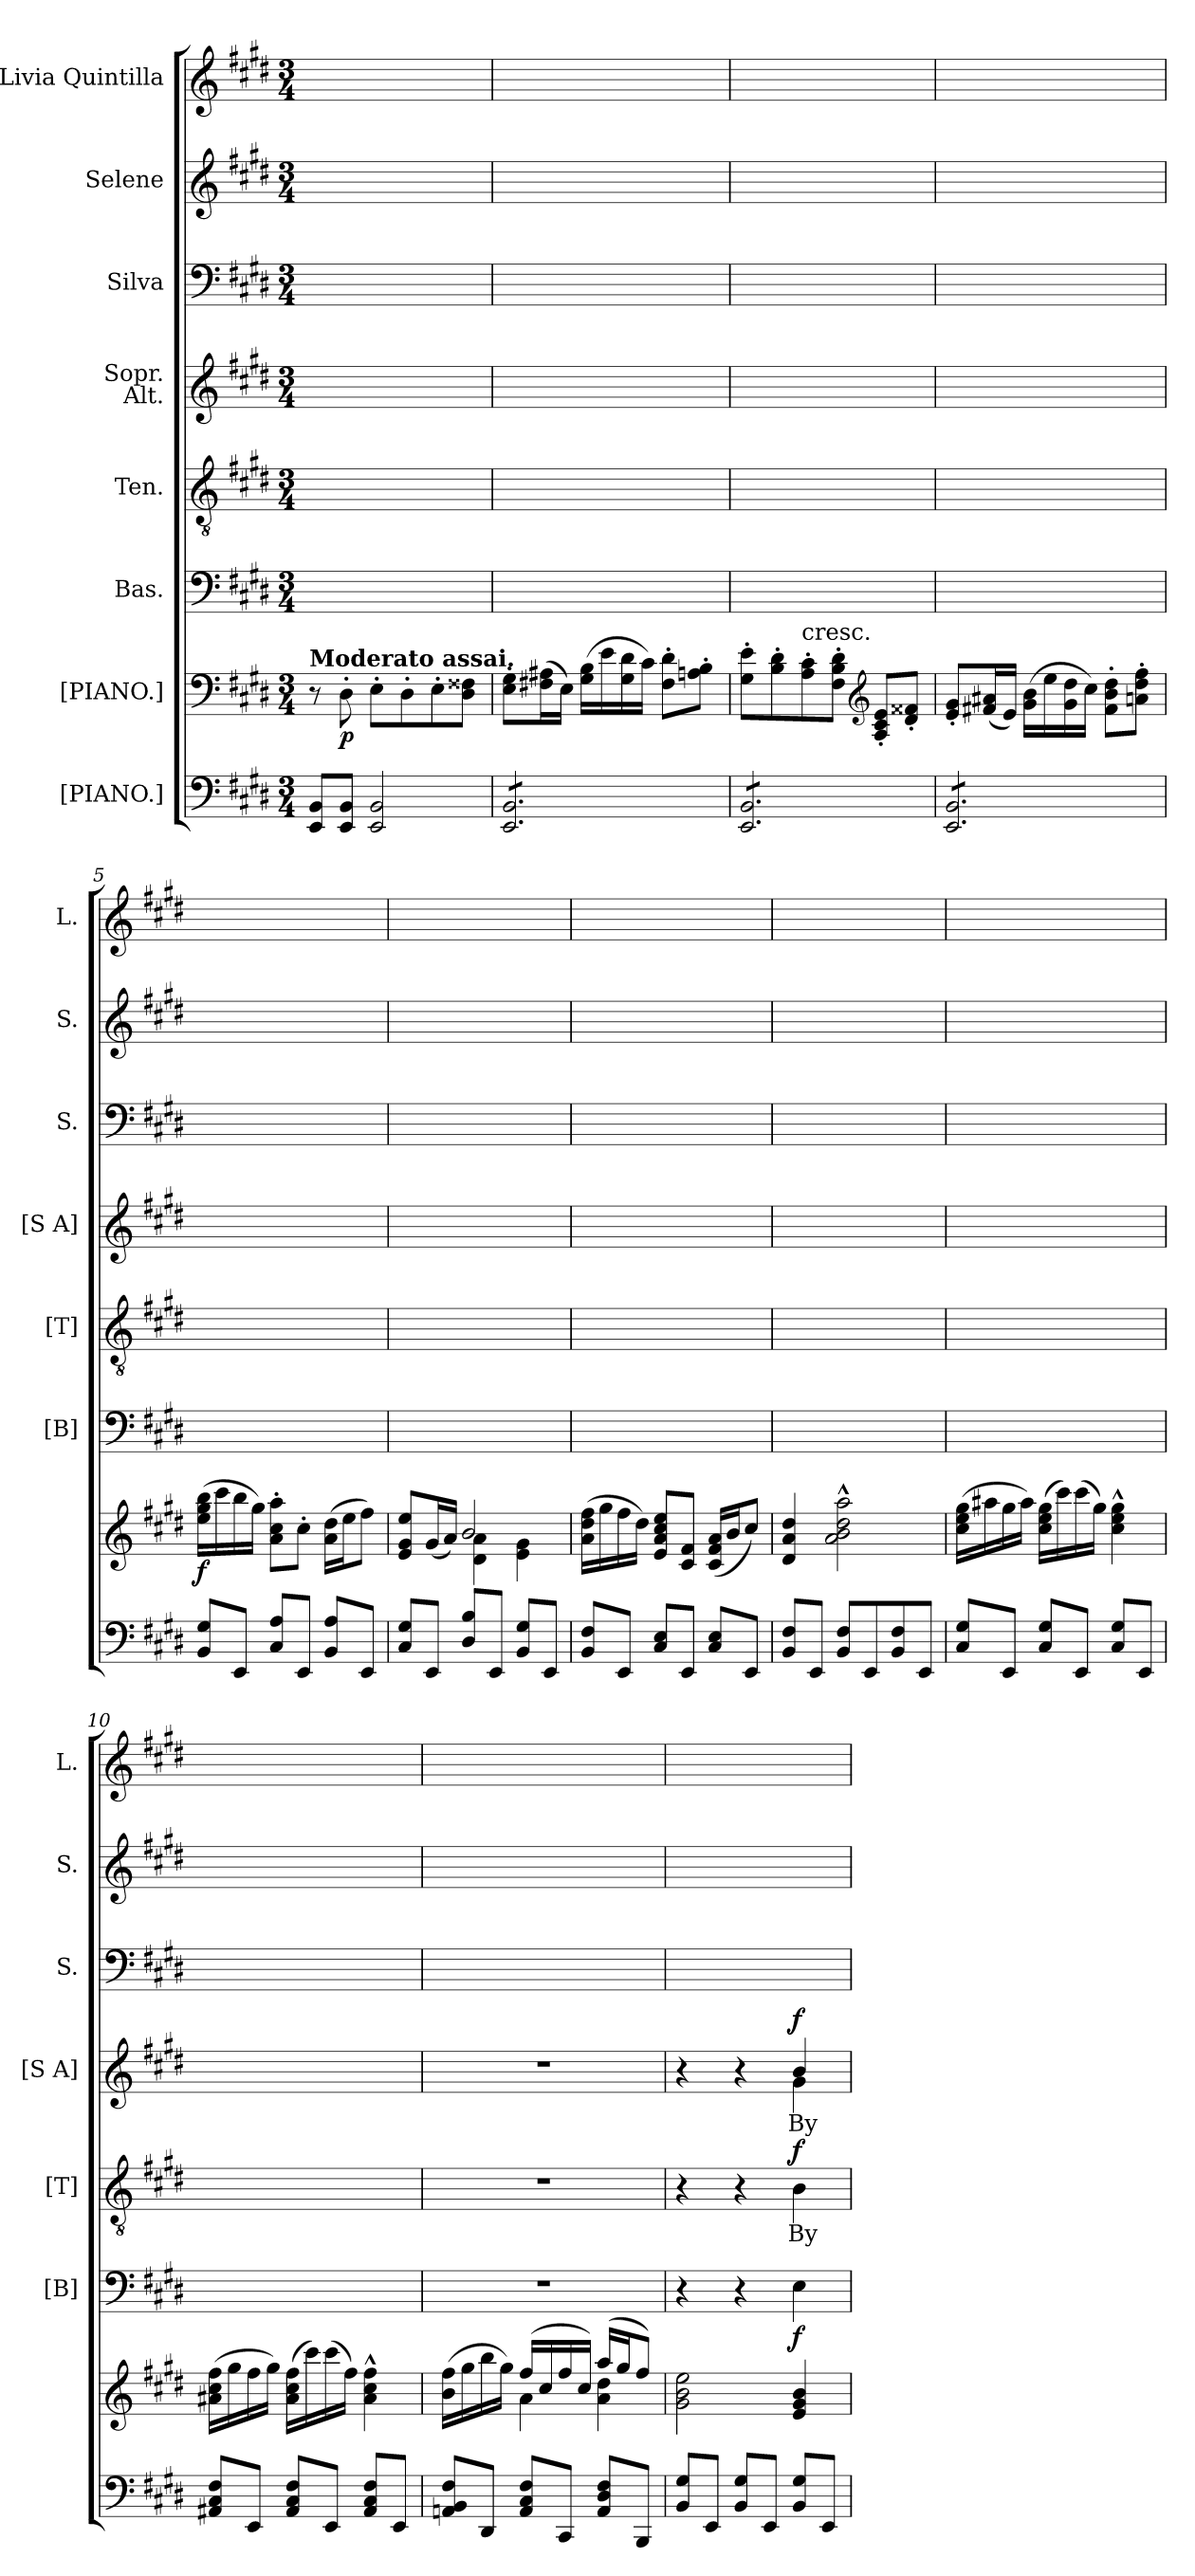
**kern	**kern	**dynam	**kern	**dynam	**kern	**text	**dynam	**kern	**text	**dynam	**kern	**kern	**kern
*part8	*part7	*part7	*part6	*part6	*part5	*part5	*part5	*part4	*part4	*part4	*part3	*part2	*part1
*staff8	*staff7	*staff7	*staff6	*staff6	*staff5	*staff5	*staff5	*staff4	*staff4	*staff4	*staff3	*staff2	*staff1
*I"[PIANO.]	*I"[PIANO.]	*	*I"Bas.	*	*I"Ten.	*	*	*I"Sopr.\nAlt.	*	*	*I"Silva	*I"Selene	*I"Livia Quintilla
*	*	*	*I'[B]	*	*I'[T]	*	*	*I'[S A]	*	*	*I'S.	*I'S.	*I'L.
*clefF4	*clefF4	*	*clefF4	*	*clefGv2	*	*	*clefG2	*	*	*clefF4	*clefG2	*clefG2
*k[f#c#g#d#]	*k[f#c#g#d#]	*	*k[f#c#g#d#]	*	*k[f#c#g#d#]	*	*	*k[f#c#g#d#]	*	*	*k[f#c#g#d#]	*k[f#c#g#d#]	*k[f#c#g#d#]
*E:	*E:	*	*E:	*	*E:	*	*	*E:	*	*	*E:	*E:	*E:
*M3/4	*M3/4	*	*M3/4	*	*M3/4	*	*	*M3/4	*	*	*M3/4	*M3/4	*M3/4
=1	=1	=1	=1	=1	=1	=1	=1	=1	=1	=1	=1	=1	=1
!	!LO:TX:a:B:t=Moderato assai.	!	!	!	!	!	!	!	!	!	!	!	!
8EE/ 8BB/L	8r	.	2.ryy	.	2.ryy	.	.	2.ryy	.	.	2.ryy	2.ryy	2.ryy
8EE/ 8BB/J	8D#'\	p	.	.	.	.	.	.	.	.	.	.	.
2EE/ 2BB/	8E'\L	.	.	.	.	.	.	.	.	.	.	.	.
.	8D#'\	.	.	.	.	.	.	.	.	.	.	.	.
.	8E'\	.	.	.	.	.	.	.	.	.	.	.	.
.	8D#\ 8F##X\J	.	.	.	.	.	.	.	.	.	.	.	.
=2	=2	=2	=2	=2	=2	=2	=2	=2	=2	=2	=2	=2	=2
*tremolo	*	*	*	*	*	*	*	*	*	*	*	*	*
8EE/ 8BB/L	8E'\ 8G#'\L	.	2.ryy	.	2.ryy	.	.	2.ryy	.	.	2.ryy	2.ryy	2.ryy
8EE/ 8BB/	(16F#X\ 16A#X\L	.	.	.	.	.	.	.	.	.	.	.	.
.	16E\JJ)	.	.	.	.	.	.	.	.	.	.	.	.
8EE/ 8BB/	(16G#\ 16B\LL	.	.	.	.	.	.	.	.	.	.	.	.
.	16e\	.	.	.	.	.	.	.	.	.	.	.	.
8EE/ 8BB/	16G#\ 16d#\	.	.	.	.	.	.	.	.	.	.	.	.
.	16c#\JJ)	.	.	.	.	.	.	.	.	.	.	.	.
8EE/ 8BB/	8F#'\ 8d#'\L	.	.	.	.	.	.	.	.	.	.	.	.
8EE/ 8BB/J	8An'\ 8B'\J	.	.	.	.	.	.	.	.	.	.	.	.
=3	=3	=3	=3	=3	=3	=3	=3	=3	=3	=3	=3	=3	=3
8EE/ 8BB/L	8G#'\ 8e'\L	.	2.ryy	.	2.ryy	.	.	2.ryy	.	.	2.ryy	2.ryy	2.ryy
8EE/ 8BB/	8B'\ 8d#'\	.	.	.	.	.	.	.	.	.	.	.	.
!	!LO:TX:t=cresc.	!	!	!	!	!	!	!	!	!	!	!	!
8EE/ 8BB/	8A'\ 8c#'\	.	.	.	.	.	.	.	.	.	.	.	.
8EE/ 8BB/	8F#'\ 8B'\ 8d#'\J	.	.	.	.	.	.	.	.	.	.	.	.
*	*clefG2	*	*	*	*	*	*	*	*	*	*	*	*
8EE/ 8BB/	8A'/ 8c#'/ 8e'/L	.	.	.	.	.	.	.	.	.	.	.	.
8EE/ 8BB/J	8d#'/ 8f##X'/J	.	.	.	.	.	.	.	.	.	.	.	.
=4	=4	=4	=4	=4	=4	=4	=4	=4	=4	=4	=4	=4	=4
8EE/ 8BB/L	8e'/ 8g#'/L	.	2.ryy	.	2.ryy	.	.	2.ryy	.	.	2.ryy	2.ryy	2.ryy
8EE/ 8BB/	(16f#X/ 16a#X/L	.	.	.	.	.	.	.	.	.	.	.	.
.	16e/JJ)	.	.	.	.	.	.	.	.	.	.	.	.
8EE/ 8BB/	(16g#\ 16b\LL	.	.	.	.	.	.	.	.	.	.	.	.
.	16ee\	.	.	.	.	.	.	.	.	.	.	.	.
8EE/ 8BB/	16g#\ 16dd#\	.	.	.	.	.	.	.	.	.	.	.	.
.	16cc#\JJ)	.	.	.	.	.	.	.	.	.	.	.	.
8EE/ 8BB/	8f#'\ 8b'\ 8dd#'\L	.	.	.	.	.	.	.	.	.	.	.	.
8EE/ 8BB/J	8an'\ 8dd#'\ 8ff#'\J	.	.	.	.	.	.	.	.	.	.	.	.
*Xtremolo	*	*	*	*	*	*	*	*	*	*	*	*	*
=5	=5	=5	=5	=5	=5	=5	=5	=5	=5	=5	=5	=5	=5
8BB/ 8G#/L	(16ee\ 16gg#\ 16bb\LL	f	2.ryy	.	2.ryy	.	.	2.ryy	.	.	2.ryy	2.ryy	2.ryy
.	16ccc#\	.	.	.	.	.	.	.	.	.	.	.	.
8EE/J	16bb\	.	.	.	.	.	.	.	.	.	.	.	.
.	16gg#\JJ)	.	.	.	.	.	.	.	.	.	.	.	.
8C#/ 8A/L	8a'\ 8cc#'\ 8aa'\L	.	.	.	.	.	.	.	.	.	.	.	.
8EE/J	8cc#'\J	.	.	.	.	.	.	.	.	.	.	.	.
8BB/ 8A/L	(16a\ 16dd#\LL	.	.	.	.	.	.	.	.	.	.	.	.
.	16ee\J	.	.	.	.	.	.	.	.	.	.	.	.
8EE/J	8ff#\J)	.	.	.	.	.	.	.	.	.	.	.	.
=6	=6	=6	=6	=6	=6	=6	=6	=6	=6	=6	=6	=6	=6
*	*^	*	*	*	*	*	*	*	*	*	*	*	*
8C#/ 8G#/L	8e/ 8g#/ 8ee/L	4ryy	.	2.ryy	.	2.ryy	.	.	2.ryy	.	.	2.ryy	2.ryy	2.ryy
8EE/J	(16g#/L	.	.	.	.	.	.	.	.	.	.	.	.	.
.	16a/JJ)	.	.	.	.	.	.	.	.	.	.	.	.	.
8D#/ 8B/L	2b/	4d#\ 4a\	.	.	.	.	.	.	.	.	.	.	.	.
8EE/J	.	.	.	.	.	.	.	.	.	.	.	.	.	.
8BB/ 8G#/L	.	4e\ 4g#\	.	.	.	.	.	.	.	.	.	.	.	.
8EE/J	.	.	.	.	.	.	.	.	.	.	.	.	.	.
*	*v	*v	*	*	*	*	*	*	*	*	*	*	*	*
=7	=7	=7	=7	=7	=7	=7	=7	=7	=7	=7	=7	=7	=7
8BB/ 8F#/L	(16a\ 16dd#\ 16ff#\LL	.	2.ryy	.	2.ryy	.	.	2.ryy	.	.	2.ryy	2.ryy	2.ryy
.	16gg#\	.	.	.	.	.	.	.	.	.	.	.	.
8EE/J	16ff#\	.	.	.	.	.	.	.	.	.	.	.	.
.	16dd#\JJ)	.	.	.	.	.	.	.	.	.	.	.	.
8C#/ 8E/L	8e/ 8a/ 8cc#/ 8ee/L	.	.	.	.	.	.	.	.	.	.	.	.
8EE/J	8c#/ 8f#/J	.	.	.	.	.	.	.	.	.	.	.	.
8C#/ 8E/L	(16c#/ 16f#/ 16a/LL	.	.	.	.	.	.	.	.	.	.	.	.
.	16b/J	.	.	.	.	.	.	.	.	.	.	.	.
8EE/J	8cc#/J)	.	.	.	.	.	.	.	.	.	.	.	.
=8	=8	=8	=8	=8	=8	=8	=8	=8	=8	=8	=8	=8	=8
8BB/ 8F#/L	4d#/ 4a/ 4dd#/	.	2.ryy	.	2.ryy	.	.	2.ryy	.	.	2.ryy	2.ryy	2.ryy
8EE/J	.	.	.	.	.	.	.	.	.	.	.	.	.
8BB/ 8F#/L	2a^^\ 2b^^\ 2dd#^^\ 2aa^^\	.	.	.	.	.	.	.	.	.	.	.	.
8EE/	.	.	.	.	.	.	.	.	.	.	.	.	.
8BB/ 8F#/	.	.	.	.	.	.	.	.	.	.	.	.	.
8EE/J	.	.	.	.	.	.	.	.	.	.	.	.	.
=9	=9	=9	=9	=9	=9	=9	=9	=9	=9	=9	=9	=9	=9
8C#/ 8G#/L	(16cc#\ 16ee\ 16gg#\LL	.	2.ryy	.	2.ryy	.	.	2.ryy	.	.	2.ryy	2.ryy	2.ryy
.	16aa#X\	.	.	.	.	.	.	.	.	.	.	.	.
8EE/J	16gg#\	.	.	.	.	.	.	.	.	.	.	.	.
.	16aa#\JJ)	.	.	.	.	.	.	.	.	.	.	.	.
8C#/ 8G#/L	(16cc#\ 16ee\ 16gg#\LL	.	.	.	.	.	.	.	.	.	.	.	.
.	16ccc#\)	.	.	.	.	.	.	.	.	.	.	.	.
8EE/J	(16ccc#\	.	.	.	.	.	.	.	.	.	.	.	.
.	16gg#\JJ)	.	.	.	.	.	.	.	.	.	.	.	.
8C#/ 8G#/L	4cc#^^\ 4ee^^\ 4gg#^^\	.	.	.	.	.	.	.	.	.	.	.	.
8EE/J	.	.	.	.	.	.	.	.	.	.	.	.	.
=10	=10	=10	=10	=10	=10	=10	=10	=10	=10	=10	=10	=10	=10
8AA#X/ 8C#/ 8F#/L	(16a#X\ 16cc#\ 16ff#\LL	.	2.ryy	.	2.ryy	.	.	2.ryy	.	.	2.ryy	2.ryy	2.ryy
.	16gg#\	.	.	.	.	.	.	.	.	.	.	.	.
8EE/J	16ff#\	.	.	.	.	.	.	.	.	.	.	.	.
.	16gg#\JJ)	.	.	.	.	.	.	.	.	.	.	.	.
8AA#/ 8C#/ 8F#/L	(16a#\ 16cc#\ 16ff#\LL	.	.	.	.	.	.	.	.	.	.	.	.
.	16ccc#\)	.	.	.	.	.	.	.	.	.	.	.	.
8EE/J	(16ccc#\	.	.	.	.	.	.	.	.	.	.	.	.
.	16ff#\JJ)	.	.	.	.	.	.	.	.	.	.	.	.
8AA#/ 8C#/ 8F#/L	4a#^^\ 4cc#^^\ 4ff#^^\	.	.	.	.	.	.	.	.	.	.	.	.
8EE/J	.	.	.	.	.	.	.	.	.	.	.	.	.
=11	=11	=11	=11	=11	=11	=11	=11	=11	=11	=11	=11	=11	=11
*	*^	*	*	*	*	*	*	*	*	*	*	*	*
8AAn/ 8BB/ 8F#/L	(16b\ 16ff#\LL	4ryy	.	2.r	.	2.r	.	.	2.r	.	.	2.ryy	2.ryy	2.ryy
.	16gg#\	.	.	.	.	.	.	.	.	.	.	.	.	.
8DD#/J	16bb\	.	.	.	.	.	.	.	.	.	.	.	.	.
.	16gg#\JJ)	.	.	.	.	.	.	.	.	.	.	.	.	.
8AA/ 8C#/ 8F#/L	(16ff#/LL	4a\	.	.	.	.	.	.	.	.	.	.	.	.
.	16cc#/	.	.	.	.	.	.	.	.	.	.	.	.	.
8CC#/J	16ff#/	.	.	.	.	.	.	.	.	.	.	.	.	.
.	16cc#/JJ)	.	.	.	.	.	.	.	.	.	.	.	.	.
8AA/ 8D#/ 8F#/L	(16aa/LL	4a\ 4dd#\	.	.	.	.	.	.	.	.	.	.	.	.
.	16gg#/J	.	.	.	.	.	.	.	.	.	.	.	.	.
8BBB/J	8ff#/J)	.	.	.	.	.	.	.	.	.	.	.	.	.
*	*v	*v	*	*	*	*	*	*	*	*	*	*	*	*
=12	=12	=12	=12	=12	=12	=12	=12	=12	=12	=12	=12	=12	=12
*	*	*	*	*	*	*	*	*^	*	*	*	*	*
8BB/ 8G#/L	2g#\ 2b\ 2ee\	.	4r	.	4r	.	.	4r	2ryy	.	.	2.ryy	2.ryy	2.ryy
8EE/J	.	.	.	.	.	.	.	.	.	.	.	.	.	.
8BB/ 8G#/L	.	.	4r	.	4r	.	.	4r	.	.	.	.	.	.
8EE/J	.	.	.	.	.	.	.	.	.	.	.	.	.	.
!	!	!	!	!	!	!	!LO:DY:a	!	!	!	!LO:DY:a	!	!	!
8BB/ 8G#/L	4e/ 4g#/ 4b/	.	4E\	f	4B\	By	f	4b/	4g#\	By	f	.	.	.
8EE/J	.	.	.	.	.	.	.	.	.	.	.	.	.	.
*	*	*	*	*	*	*	*	*v	*v	*	*	*	*	*
=	=	=	=	=	=	=	=	=	=	=	=	=	=
*-	*-	*-	*-	*-	*-	*-	*-	*-	*-	*-	*-	*-	*-
